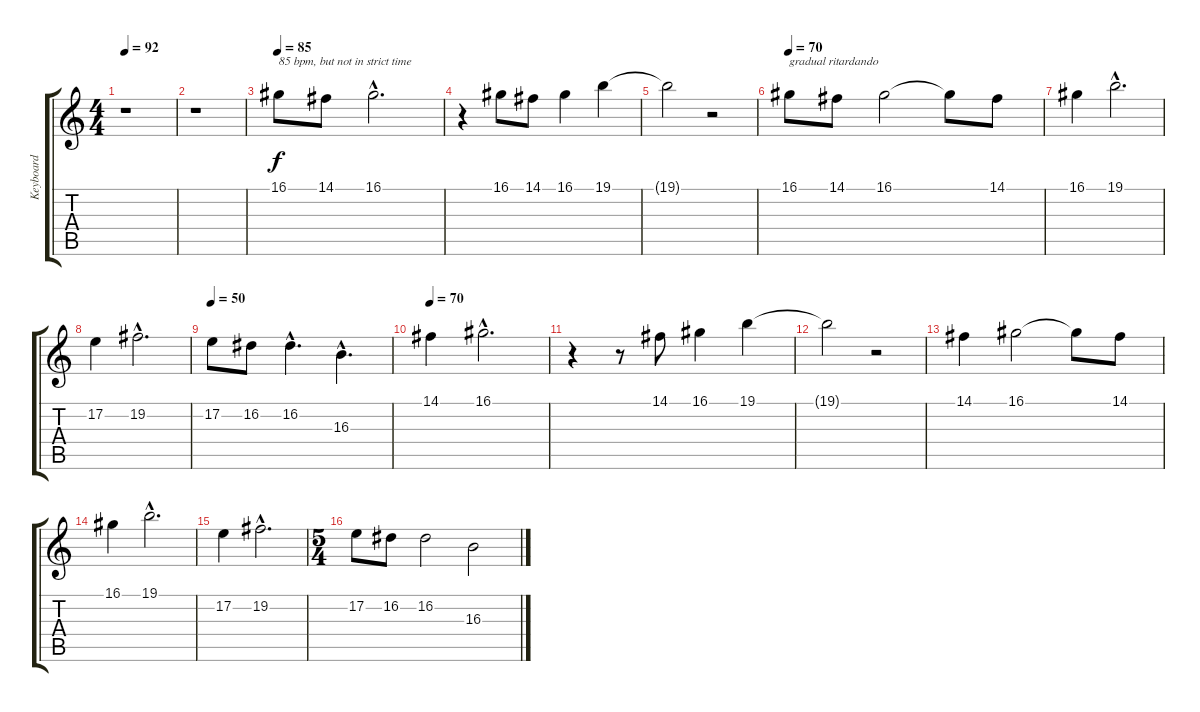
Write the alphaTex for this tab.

\track ("Keyboard" "Keyboard") {instrument pad8sweep}
\staff {score tabs}
\tuning (E4 B3 G3 D3 A2 E2) {hide}
\ts (4 4)
\tempo 92
\clef g2
\ks c
r.1{dy f} |
r.1 |
\tempo 85
16.1.8{txt "85 bpm, but not in strict time"} 14.1.8 16.1{hac}.2{d} |
r.4 16.1.8 14.1.8 16.1.4 19.1.4 |
19.1{t}.2 r.2 |
\tempo 70
16.1.8{txt "gradual ritardando"} 14.1.8 16.1.2 16.1{t}.8 14.1.8 |
16.1.4 19.1{hac}.2{d} |
17.2.4 19.2{hac}.2{d} |
\tempo 50
17.2.8 16.2.8 16.2{hac}.4{d} 16.3{hac}.4{d} |
\tempo 70
14.1.4 16.1{hac}.2{d} |
r.4 r.8 14.1.8 16.1.4 19.1.4 |
19.1{t}.2 r.2 |
14.1.4 16.1.2 16.1{t}.8 14.1.8 |
16.1.4 19.1{hac}.2{d} |
17.2.4 19.2{hac}.2{d} |
\ts (5 4)
17.2.8 16.2.8 16.2.2 16.3.2
